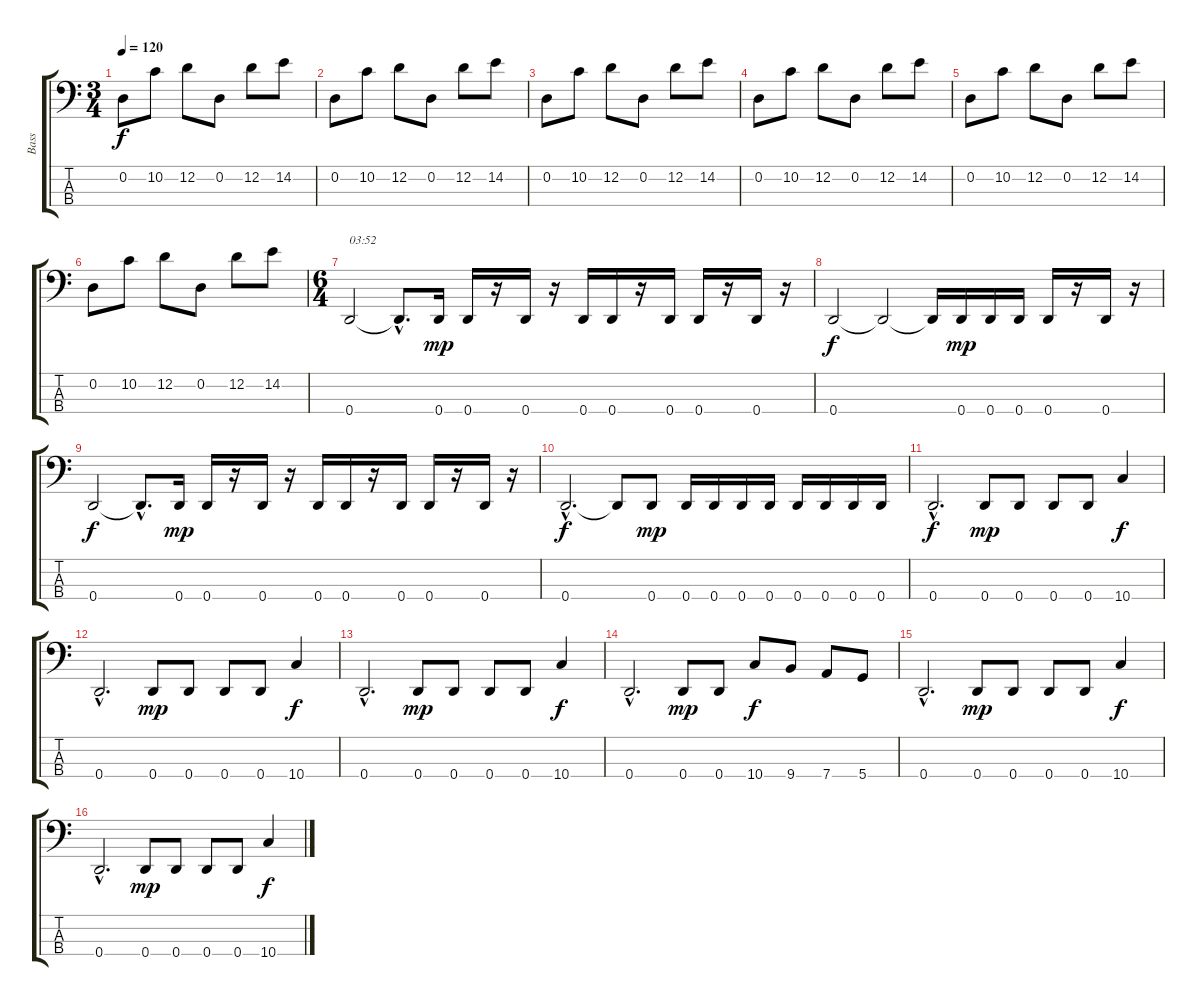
\track ("Bass" "Bass") {instrument slapbass2}
\staff {score tabs}
\tuning (G2 D2 A1 D1) {hide}
\ts (3 4)
\tempo 120
\clef f4
\ks c
0.2.8{dy f volume 13} 10.2.8 12.2.8 0.2.8 12.2.8 14.2.8 |
0.2.8{volume 13} 10.2.8 12.2.8 0.2.8 12.2.8 14.2.8 |
0.2.8{volume 13} 10.2.8 12.2.8 0.2.8 12.2.8 14.2.8 |
0.2.8{volume 13} 10.2.8 12.2.8 0.2.8 12.2.8 14.2.8 |
0.2.8{volume 13} 10.2.8 12.2.8 0.2.8 12.2.8 14.2.8 |
0.2.8{volume 13} 10.2.8 12.2.8 0.2.8 12.2.8 14.2.8 |
\ts (6 4)
0.4.2{txt "03:52" instrument overdrivenguitar} 0.4{hac t}.8{d} 0.4.16{dy mp} 0.4.16 r.16 0.4.16 r.16 0.4.16 0.4.16 r.16 0.4.16 0.4.16 r.16 0.4.16 r.16 |
0.4.2{dy f instrument overdrivenguitar} 0.4{t}.2 0.4{t}.16 0.4.16{dy mp} 0.4.16 0.4.16 0.4.16 r.16 0.4.16 r.16 |
0.4.2{dy f instrument overdrivenguitar} 0.4{hac t}.8{d} 0.4.16{dy mp} 0.4.16 r.16 0.4.16 r.16 0.4.16 0.4.16 r.16 0.4.16 0.4.16 r.16 0.4.16 r.16 |
0.4{hac}.2{d dy f instrument overdrivenguitar} 0.4{t}.8 0.4.8{dy mp} 0.4.16 0.4.16 0.4.16 0.4.16 0.4.16 0.4.16 0.4.16 0.4.16 |
0.4{hac}.2{d dy f instrument slapbass2} 0.4.8{dy mp} 0.4.8 0.4.8 0.4.8 10.4.4{dy f} |
0.4{hac}.2{d instrument slapbass2} 0.4.8{dy mp} 0.4.8 0.4.8 0.4.8 10.4.4{dy f} |
0.4{hac}.2{d instrument slapbass2} 0.4.8{dy mp} 0.4.8 0.4.8 0.4.8 10.4.4{dy f} |
0.4{hac}.2{d instrument slapbass2} 0.4.8{dy mp} 0.4.8 10.4.8{dy f} 9.4.8 7.4.8 5.4.8 |
0.4{hac}.2{d instrument slapbass2} 0.4.8{dy mp} 0.4.8 0.4.8 0.4.8 10.4.4{dy f} |
0.4{hac}.2{d instrument slapbass2} 0.4.8{dy mp} 0.4.8 0.4.8 0.4.8 10.4.4{dy f}
